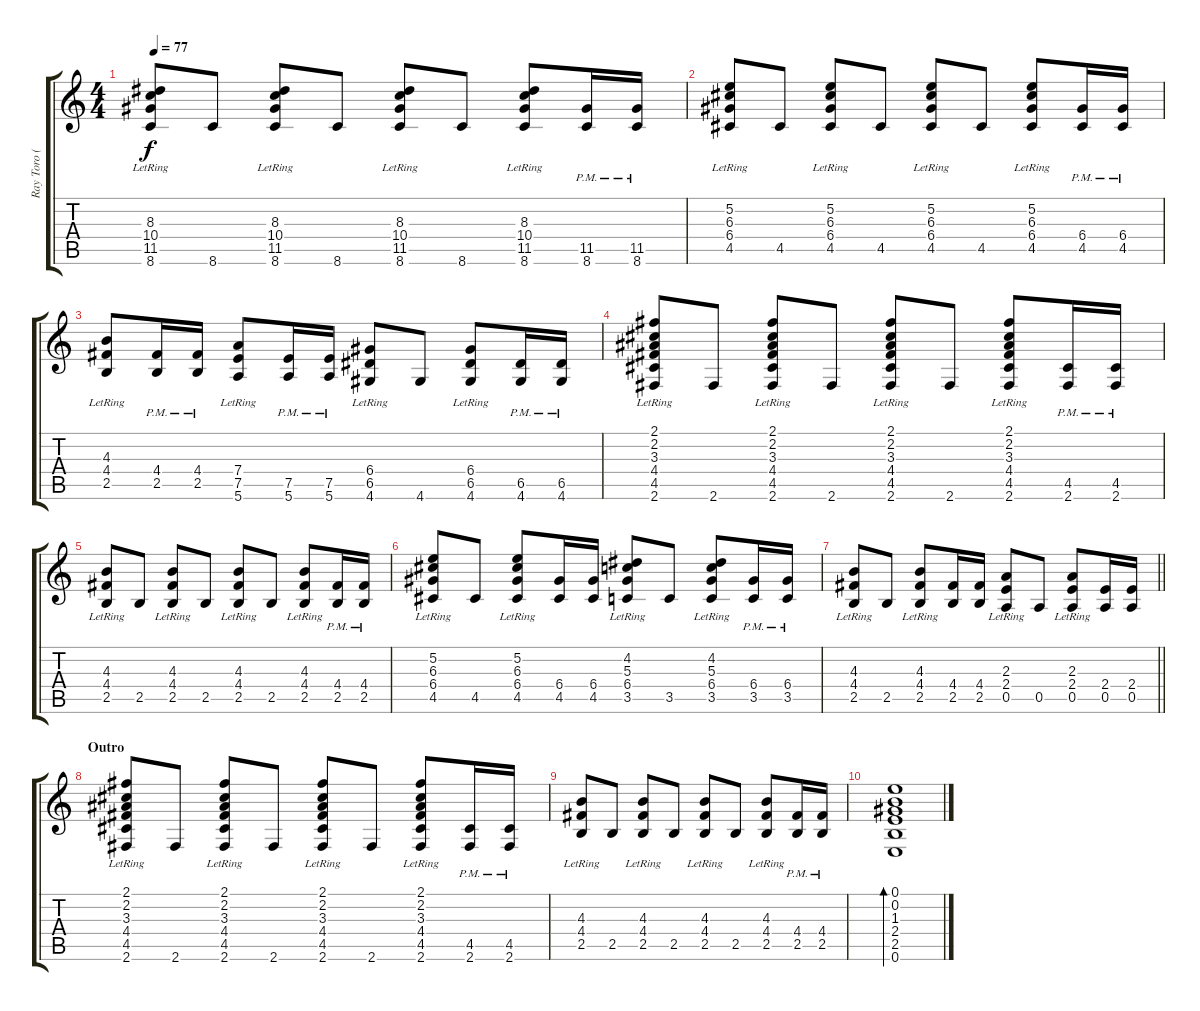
\track ("Ray Toro (solo guitar)" "Ray Toro (") {instrument distortionguitar}
\staff {score tabs}
\tuning (E4 B3 G3 D3 A2 E2) {hide}
\ts (4 4)
\tempo 77
\clef g2
\ks c
(8.3 10.4{lr} 11.5{lr} 8.6{lr}).8{dy f} 8.6.8 (8.3 10.4{lr} 11.5{lr} 8.6{lr}).8 8.6.8 (8.3 10.4{lr} 11.5{lr} 8.6{lr}).8 8.6.8 (8.3 10.4{lr} 11.5{lr} 8.6{lr}).8 (11.5{pm} 8.6{pm}).16 (11.5{pm} 8.6{pm}).16 |
(5.2{lr} 6.3{lr} 6.4{lr} 4.5{lr}).8 4.5.8 (5.2{lr} 6.3{lr} 6.4{lr} 4.5{lr}).8 4.5.8 (5.2{lr} 6.3{lr} 6.4{lr} 4.5{lr}).8 4.5.8 (5.2{lr} 6.3{lr} 6.4{lr} 4.5{lr}).8 (6.4{pm} 4.5{pm}).16 (6.4{pm} 4.5{pm}).16 |
(4.3{lr} 4.4{lr} 2.5{lr}).8 (4.4{pm} 2.5{pm}).16 (4.4{pm} 2.5{pm}).16 (7.4{lr} 7.5{lr} 5.6).8 (7.5{pm} 5.6{pm}).16 (7.5{pm} 5.6{pm}).16 (6.4{lr} 6.5{lr} 4.6{lr}).8 4.6.8 (6.4{lr} 6.5{lr} 4.6{lr}).8 (6.5{pm} 4.6{pm}).16 (6.5{pm} 4.6{pm}).16 |
(2.1{lr} 2.2{lr} 3.3{lr} 4.4{lr} 4.5{lr} 2.6{lr}).8 2.6.8 (2.1{lr} 2.2{lr} 3.3{lr} 4.4{lr} 4.5{lr} 2.6{lr}).8 2.6.8 (2.1{lr} 2.2{lr} 3.3{lr} 4.4{lr} 4.5{lr} 2.6{lr}).8 2.6.8 (2.1{lr} 2.2{lr} 3.3{lr} 4.4{lr} 4.5{lr} 2.6{lr}).8 (4.5{pm} 2.6{pm}).16 (4.5{pm} 2.6{pm}).16 |
(4.3{lr} 4.4{lr} 2.5{lr}).8 2.5.8 (4.3{lr} 4.4{lr} 2.5{lr}).8 2.5.8 (4.3{lr} 4.4{lr} 2.5{lr}).8 2.5.8 (4.3{lr} 4.4{lr} 2.5{lr}).8 (4.4{pm} 2.5{pm}).16 (4.4{pm} 2.5{pm}).16 |
(5.2{lr} 6.3{lr} 6.4{lr} 4.5{lr}).8 4.5.8 (5.2{lr} 6.3{lr} 6.4{lr} 4.5{lr}).8 (6.4 4.5).16 (6.4 4.5).16 (4.2{lr} 5.3{lr} 6.4{lr} 3.5{lr}).8 3.5.8 (4.2{lr} 5.3{lr} 6.4{lr} 3.5{lr}).8 (6.4{pm} 3.5{pm}).16 (6.4{pm} 3.5{pm}).16 |
\barLineRight lightlight
(4.3{lr} 4.4{lr} 2.5{lr}).8 2.5.8 (4.3{lr} 4.4{lr} 2.5{lr}).8 (4.4 2.5).16 (4.4 2.5).16 (2.3 2.4{lr} 0.5{lr}).8 0.5.8 (2.3{lr} 2.4{lr} 0.5{lr}).8 (2.4 0.5).16 (2.4 0.5).16 |
\section ("" "Outro")
(2.1{lr} 2.2{lr} 3.3{lr} 4.4{lr} 4.5{lr} 2.6{lr}).8 2.6.8 (2.1{lr} 2.2{lr} 3.3{lr} 4.4{lr} 4.5{lr} 2.6{lr}).8 2.6.8 (2.1{lr} 2.2{lr} 3.3{lr} 4.4{lr} 4.5{lr} 2.6{lr}).8 2.6.8 (2.1{lr} 2.2{lr} 3.3{lr} 4.4{lr} 4.5{lr} 2.6{lr}).8 (4.5{pm} 2.6{pm}).16 (4.5{pm} 2.6{pm}).16 |
(4.3{lr} 4.4{lr} 2.5{lr}).8 2.5.8 (4.3{lr} 4.4{lr} 2.5{lr}).8 2.5.8 (4.3{lr} 4.4{lr} 2.5{lr}).8 2.5.8 (4.3{lr} 4.4{lr} 2.5{lr}).8 (4.4{pm} 2.5{pm}).16 (4.4{pm} 2.5{pm}).16 |
(0.1 0.2 1.3 2.4 2.5 0.6).1{bd 120}
